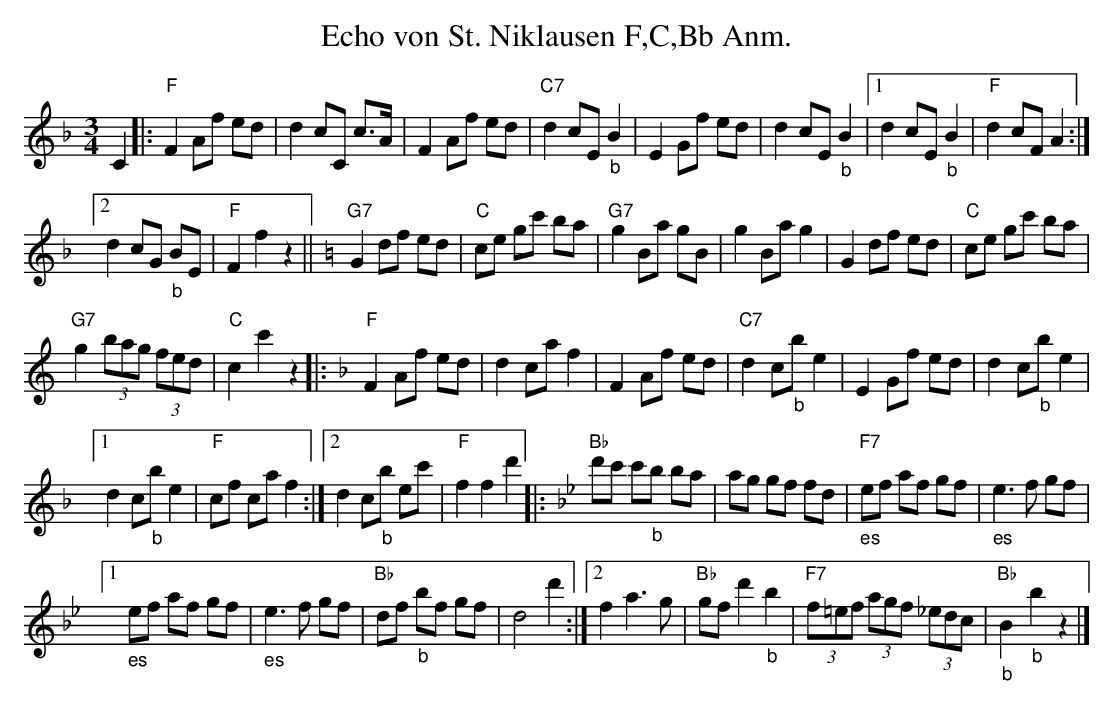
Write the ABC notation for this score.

X:1
T:Echo von St. Niklausen F,C,Bb Anm.
M:3/4
L:1/8
K:F
C2 |: "F"F2 Af ed | d2 cC c>A | F2 Af ed | "C7"d2 cE "_b"B2 | E2 Gf ed | d2 cE "_b"B2 |1 d2 cE "_b"B2 | "F"d2 cF A2 :|2
d2 cG "_b"BE | "F"F2 f2 z2 || [K:C] "G7"G2 df ed | "C"ce gc' ba | "G7"g2 Ba gB | g2 Ba g2 | G2 df ed | "C"ce gc' ba |
"G7"g2 (3bag (3fed | "C"c2 c'2 z2 |: [K:F] "F"F2 Af ed | d2 ca f2 | F2 Af ed | "C7"d2 c"_b"b e2 | E2 Gf ed | d2 c"_b"b e2 |1
d2 c"_b"b e2 | "F"cf ca f2 :|2 d2 c"_b"b ec' | "F"f2f2d'2 |: [K:Bb] "Bb"d'c' c'"_b"b ba | ag gf fd | "F7""_es"ef af gf | "_es"e3 f gf |1
"_es"ef af gf | "_es"e3 f gf | "Bb"df "_b"bf gf | d4 d'2 :|2 f2 a3 g | "Bb"gf d'2 "_b"b2 | "F7"(3f=ef (3agf (3_edc | "Bb""_b"B2 "_b"b2 z2 |]
